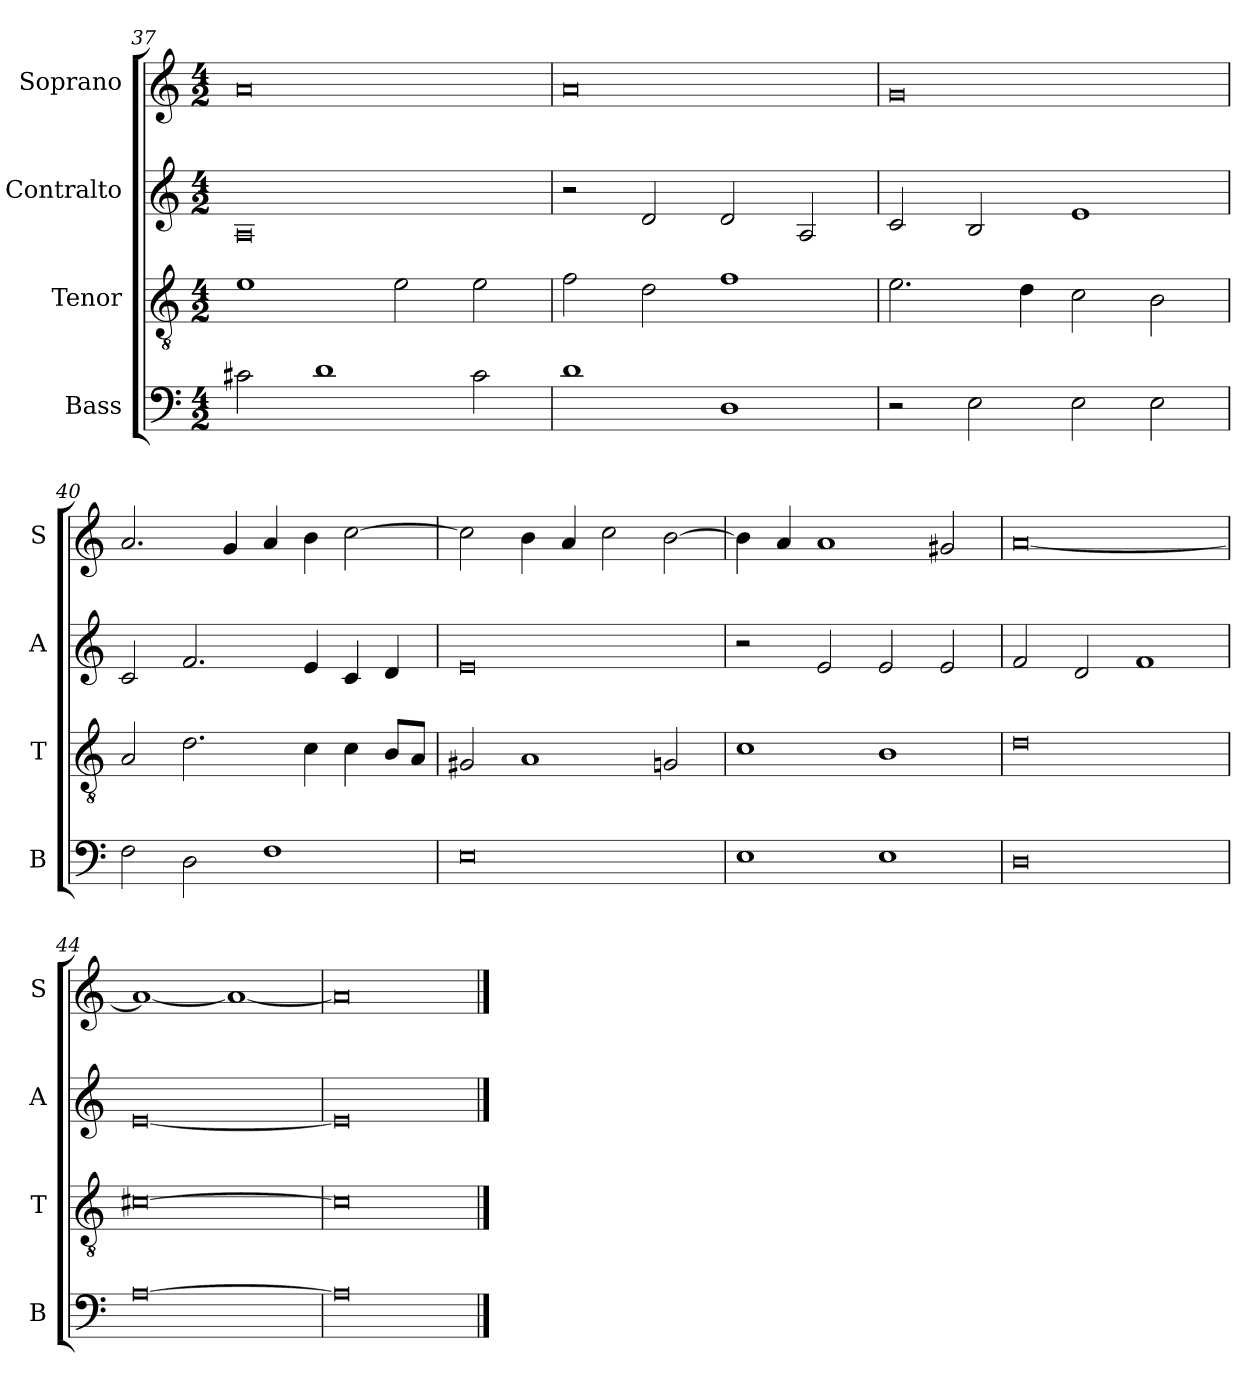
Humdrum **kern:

**kern	**kern	**kern	**kern
*part4	*part3	*part2	*part1
*staff4	*staff3	*staff2	*staff1
*I"Bass	*I"Tenor	*I"Contralto	*I"Soprano
*I'B	*I'T	*I'A	*I'S
*clefF4	*clefGv2	*clefG2	*clefG2
*k[]	*k[]	*k[]	*k[]
*E:phr	*E:phr	*E:phr	*E:phr
*M4/2	*M4/2	*M4/2	*M4/2
=37	=37	=37	=37
2c#X	1e	0A	0a
1d	.	.	.
.	2e	.	.
2c#	2e	.	.
=38	=38	=38	=38
1d	2f	2r	0a
.	2d	2d	.
1D	1f	2d	.
.	.	2A	.
=39	=39	=39	=39
2r	2.e	2c	0g
2E	.	2B	.
.	4d	.	.
2E	2c	1e	.
2E	2B	.	.
=40	=40	=40	=40
2F	2A	2c	2.a
2D	2.d	2.f	.
.	.	.	4g
1F	.	.	4a
.	4c	4e	4b
.	4c	4c	[2cc
.	8B/L	4d	.
.	8A/J	.	.
=41	=41	=41	=41
0E	2G#X	0e	2cc]
.	1A	.	4b
.	.	.	4a
.	.	.	2cc
.	2Gn	.	[2b
=42	=42	=42	=42
1E	1c	2r	4b]
.	.	.	4a
.	.	2e	1a
1E	1B	2e	.
.	.	2e	2g#X
=43	=43	=43	=43
0D	0d	2f	[0a
.	.	2d	.
.	.	1f	.
=44	=44	=44	=44
[0A	[0c#X	[0e	1a_
.	.	.	1a_
=45	=45	=45	=45
0A]	0c#]	0e]	0a]
==	==	==	==
*-	*-	*-	*-
